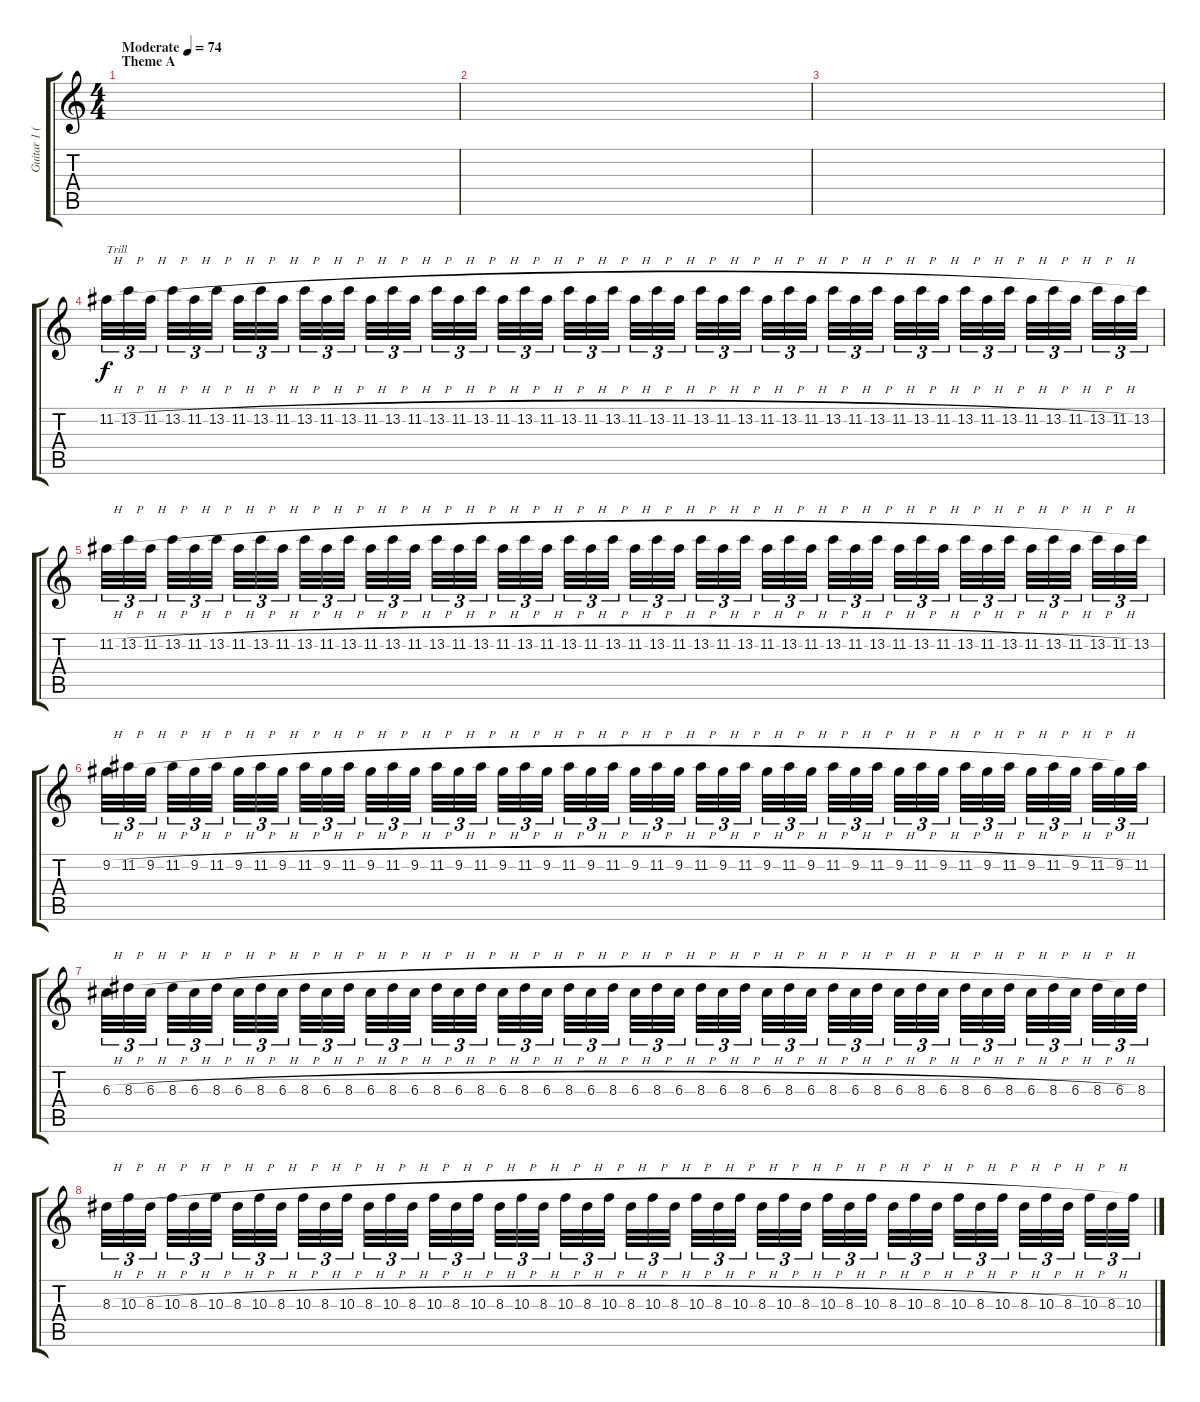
\track ("Guitar 1 (Lead)" "Guitar 1 (") {instrument distortionguitar}
\staff {score tabs}
\tuning (E4 B3 G3 D3 A2 E2) {hide}
\ts (4 4)
\section ("" "Theme A")
\tempo (74 "Moderate")
\clef g2
\ks c
|
|
|
11.2{h}.32{tu (3 2) txt "Trill"} 13.2{h}.32{tu (3 2)} 11.2{h}.32{tu (3 2) beam splitsecondary} 13.2{h}.32{tu (3 2)} 11.2{h}.32{tu (3 2)} 13.2{h}.32{tu (3 2) beam splitsecondary} 11.2{h}.32{tu (3 2)} 13.2{h}.32{tu (3 2)} 11.2{h}.32{tu (3 2) beam splitsecondary} 13.2{h}.32{tu (3 2)} 11.2{h}.32{tu (3 2)} 13.2{h}.32{tu (3 2)} 11.2{h}.32{tu (3 2)} 13.2{h}.32{tu (3 2)} 11.2{h}.32{tu (3 2) beam splitsecondary} 13.2{h}.32{tu (3 2)} 11.2{h}.32{tu (3 2)} 13.2{h}.32{tu (3 2) beam splitsecondary} 11.2{h}.32{tu (3 2)} 13.2{h}.32{tu (3 2)} 11.2{h}.32{tu (3 2) beam splitsecondary} 13.2{h}.32{tu (3 2)} 11.2{h}.32{tu (3 2)} 13.2{h}.32{tu (3 2)} 11.2{h}.32{tu (3 2)} 13.2{h}.32{tu (3 2)} 11.2{h}.32{tu (3 2) beam splitsecondary} 13.2{h}.32{tu (3 2)} 11.2{h}.32{tu (3 2)} 13.2{h}.32{tu (3 2) beam splitsecondary} 11.2{h}.32{tu (3 2)} 13.2{h}.32{tu (3 2)} 11.2{h}.32{tu (3 2) beam splitsecondary} 13.2{h}.32{tu (3 2)} 11.2{h}.32{tu (3 2)} 13.2{h}.32{tu (3 2)} 11.2{h}.32{tu (3 2)} 13.2{h}.32{tu (3 2)} 11.2{h}.32{tu (3 2) beam splitsecondary} 13.2{h}.32{tu (3 2)} 11.2{h}.32{tu (3 2)} 13.2{h}.32{tu (3 2) beam splitsecondary} 11.2{h}.32{tu (3 2)} 13.2{h}.32{tu (3 2)} 11.2{h}.32{tu (3 2) beam splitsecondary} 13.2{h}.32{tu (3 2)} 11.2{h}.32{tu (3 2)} 13.2.32{tu (3 2)} |
11.2{h}.32{tu (3 2)} 13.2{h}.32{tu (3 2)} 11.2{h}.32{tu (3 2) beam splitsecondary} 13.2{h}.32{tu (3 2)} 11.2{h}.32{tu (3 2)} 13.2{h}.32{tu (3 2) beam splitsecondary} 11.2{h}.32{tu (3 2)} 13.2{h}.32{tu (3 2)} 11.2{h}.32{tu (3 2) beam splitsecondary} 13.2{h}.32{tu (3 2)} 11.2{h}.32{tu (3 2)} 13.2{h}.32{tu (3 2)} 11.2{h}.32{tu (3 2)} 13.2{h}.32{tu (3 2)} 11.2{h}.32{tu (3 2) beam splitsecondary} 13.2{h}.32{tu (3 2)} 11.2{h}.32{tu (3 2)} 13.2{h}.32{tu (3 2) beam splitsecondary} 11.2{h}.32{tu (3 2)} 13.2{h}.32{tu (3 2)} 11.2{h}.32{tu (3 2) beam splitsecondary} 13.2{h}.32{tu (3 2)} 11.2{h}.32{tu (3 2)} 13.2{h}.32{tu (3 2)} 11.2{h}.32{tu (3 2)} 13.2{h}.32{tu (3 2)} 11.2{h}.32{tu (3 2) beam splitsecondary} 13.2{h}.32{tu (3 2)} 11.2{h}.32{tu (3 2)} 13.2{h}.32{tu (3 2) beam splitsecondary} 11.2{h}.32{tu (3 2)} 13.2{h}.32{tu (3 2)} 11.2{h}.32{tu (3 2) beam splitsecondary} 13.2{h}.32{tu (3 2)} 11.2{h}.32{tu (3 2)} 13.2{h}.32{tu (3 2)} 11.2{h}.32{tu (3 2)} 13.2{h}.32{tu (3 2)} 11.2{h}.32{tu (3 2) beam splitsecondary} 13.2{h}.32{tu (3 2)} 11.2{h}.32{tu (3 2)} 13.2{h}.32{tu (3 2) beam splitsecondary} 11.2{h}.32{tu (3 2)} 13.2{h}.32{tu (3 2)} 11.2{h}.32{tu (3 2) beam splitsecondary} 13.2{h}.32{tu (3 2)} 11.2{h}.32{tu (3 2)} 13.2.32{tu (3 2)} |
9.2{h}.32{tu (3 2)} 11.2{h}.32{tu (3 2)} 9.2{h}.32{tu (3 2) beam splitsecondary} 11.2{h}.32{tu (3 2)} 9.2{h}.32{tu (3 2)} 11.2{h}.32{tu (3 2) beam splitsecondary} 9.2{h}.32{tu (3 2)} 11.2{h}.32{tu (3 2)} 9.2{h}.32{tu (3 2) beam splitsecondary} 11.2{h}.32{tu (3 2)} 9.2{h}.32{tu (3 2)} 11.2{h}.32{tu (3 2)} 9.2{h}.32{tu (3 2)} 11.2{h}.32{tu (3 2)} 9.2{h}.32{tu (3 2) beam splitsecondary} 11.2{h}.32{tu (3 2)} 9.2{h}.32{tu (3 2)} 11.2{h}.32{tu (3 2) beam splitsecondary} 9.2{h}.32{tu (3 2)} 11.2{h}.32{tu (3 2)} 9.2{h}.32{tu (3 2) beam splitsecondary} 11.2{h}.32{tu (3 2)} 9.2{h}.32{tu (3 2)} 11.2{h}.32{tu (3 2)} 9.2{h}.32{tu (3 2)} 11.2{h}.32{tu (3 2)} 9.2{h}.32{tu (3 2) beam splitsecondary} 11.2{h}.32{tu (3 2)} 9.2{h}.32{tu (3 2)} 11.2{h}.32{tu (3 2) beam splitsecondary} 9.2{h}.32{tu (3 2)} 11.2{h}.32{tu (3 2)} 9.2{h}.32{tu (3 2) beam splitsecondary} 11.2{h}.32{tu (3 2)} 9.2{h}.32{tu (3 2)} 11.2{h}.32{tu (3 2)} 9.2{h}.32{tu (3 2)} 11.2{h}.32{tu (3 2)} 9.2{h}.32{tu (3 2) beam splitsecondary} 11.2{h}.32{tu (3 2)} 9.2{h}.32{tu (3 2)} 11.2{h}.32{tu (3 2) beam splitsecondary} 9.2{h}.32{tu (3 2)} 11.2{h}.32{tu (3 2)} 9.2{h}.32{tu (3 2) beam splitsecondary} 11.2{h}.32{tu (3 2)} 9.2{h}.32{tu (3 2)} 11.2.32{tu (3 2)} |
6.3{h}.32{tu (3 2)} 8.3{h}.32{tu (3 2)} 6.3{h}.32{tu (3 2) beam splitsecondary} 8.3{h}.32{tu (3 2)} 6.3{h}.32{tu (3 2)} 8.3{h}.32{tu (3 2) beam splitsecondary} 6.3{h}.32{tu (3 2)} 8.3{h}.32{tu (3 2)} 6.3{h}.32{tu (3 2) beam splitsecondary} 8.3{h}.32{tu (3 2)} 6.3{h}.32{tu (3 2)} 8.3{h}.32{tu (3 2)} 6.3{h}.32{tu (3 2)} 8.3{h}.32{tu (3 2)} 6.3{h}.32{tu (3 2) beam splitsecondary} 8.3{h}.32{tu (3 2)} 6.3{h}.32{tu (3 2)} 8.3{h}.32{tu (3 2) beam splitsecondary} 6.3{h}.32{tu (3 2)} 8.3{h}.32{tu (3 2)} 6.3{h}.32{tu (3 2) beam splitsecondary} 8.3{h}.32{tu (3 2)} 6.3{h}.32{tu (3 2)} 8.3{h}.32{tu (3 2)} 6.3{h}.32{tu (3 2)} 8.3{h}.32{tu (3 2)} 6.3{h}.32{tu (3 2) beam splitsecondary} 8.3{h}.32{tu (3 2)} 6.3{h}.32{tu (3 2)} 8.3{h}.32{tu (3 2) beam splitsecondary} 6.3{h}.32{tu (3 2)} 8.3{h}.32{tu (3 2)} 6.3{h}.32{tu (3 2) beam splitsecondary} 8.3{h}.32{tu (3 2)} 6.3{h}.32{tu (3 2)} 8.3{h}.32{tu (3 2)} 6.3{h}.32{tu (3 2)} 8.3{h}.32{tu (3 2)} 6.3{h}.32{tu (3 2) beam splitsecondary} 8.3{h}.32{tu (3 2)} 6.3{h}.32{tu (3 2)} 8.3{h}.32{tu (3 2) beam splitsecondary} 6.3{h}.32{tu (3 2)} 8.3{h}.32{tu (3 2)} 6.3{h}.32{tu (3 2) beam splitsecondary} 8.3{h}.32{tu (3 2)} 6.3{h}.32{tu (3 2)} 8.3.32{tu (3 2)} |
8.3{h}.32{tu (3 2)} 10.3{h}.32{tu (3 2)} 8.3{h}.32{tu (3 2) beam splitsecondary} 10.3{h}.32{tu (3 2)} 8.3{h}.32{tu (3 2)} 10.3{h}.32{tu (3 2) beam splitsecondary} 8.3{h}.32{tu (3 2)} 10.3{h}.32{tu (3 2)} 8.3{h}.32{tu (3 2) beam splitsecondary} 10.3{h}.32{tu (3 2)} 8.3{h}.32{tu (3 2)} 10.3{h}.32{tu (3 2)} 8.3{h}.32{tu (3 2)} 10.3{h}.32{tu (3 2)} 8.3{h}.32{tu (3 2) beam splitsecondary} 10.3{h}.32{tu (3 2)} 8.3{h}.32{tu (3 2)} 10.3{h}.32{tu (3 2) beam splitsecondary} 8.3{h}.32{tu (3 2)} 10.3{h}.32{tu (3 2)} 8.3{h}.32{tu (3 2) beam splitsecondary} 10.3{h}.32{tu (3 2)} 8.3{h}.32{tu (3 2)} 10.3{h}.32{tu (3 2)} 8.3{h}.32{tu (3 2)} 10.3{h}.32{tu (3 2)} 8.3{h}.32{tu (3 2) beam splitsecondary} 10.3{h}.32{tu (3 2)} 8.3{h}.32{tu (3 2)} 10.3{h}.32{tu (3 2) beam splitsecondary} 8.3{h}.32{tu (3 2)} 10.3{h}.32{tu (3 2)} 8.3{h}.32{tu (3 2) beam splitsecondary} 10.3{h}.32{tu (3 2)} 8.3{h}.32{tu (3 2)} 10.3{h}.32{tu (3 2)} 8.3{h}.32{tu (3 2)} 10.3{h}.32{tu (3 2)} 8.3{h}.32{tu (3 2) beam splitsecondary} 10.3{h}.32{tu (3 2)} 8.3{h}.32{tu (3 2)} 10.3{h}.32{tu (3 2) beam splitsecondary} 8.3{h}.32{tu (3 2)} 10.3{h}.32{tu (3 2)} 8.3{h}.32{tu (3 2) beam splitsecondary} 10.3{h}.32{tu (3 2)} 8.3{h}.32{tu (3 2)} 10.3.32{tu (3 2)}
